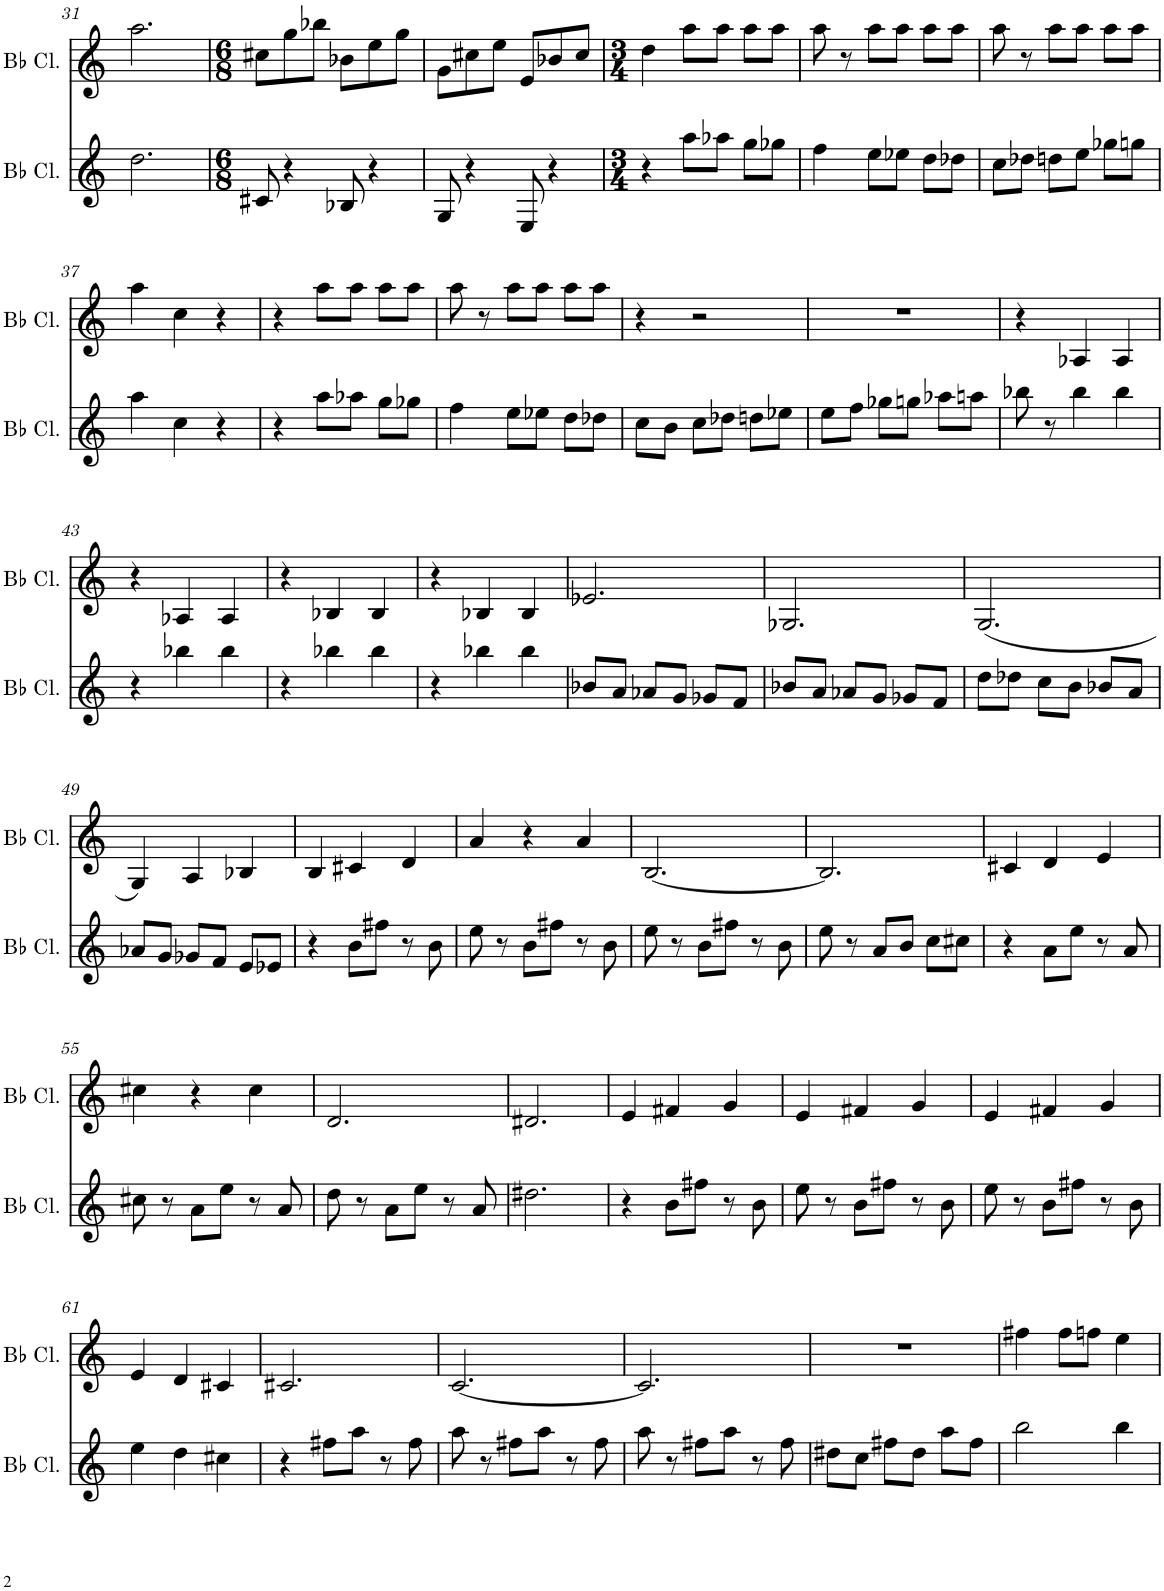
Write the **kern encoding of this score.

**kern	**kern
*part2	*part1
*staff2	*staff1
*I"Bb Clarinet	*I"Bb Clarinet
*I'Bb Cl.	*I'Bb Cl.
!!LO:PB:g=z
*clefG2	*clefG2
*Trd1c2	*Trd1c2
*k[]	*k[]
*M3/4	*M3/4
=31	=31
2.dd\	2.aa\
=32	=32
*M6/8	*M6/8
8c#X/	8cc#X\L
4r	8gg\
.	8bb-X\J
8B-X/	8b-X\L
4r	8ee\
.	8gg\J
=33	=33
8G/	8g\L
4r	8cc#X\
.	8ee\J
8E/	8e/L
4r	8b-X/
.	8cc#/J
=34	=34
*M3/4	*M3/4
4r	4dd\
8aa\L	8aa\L
8aa-X\J	8aa\J
8gg\L	8aa\L
8gg-X\J	8aa\J
=35	=35
4ff\	8aa\
.	8r
8ee\L	8aa\L
8ee-X\J	8aa\J
8dd\L	8aa\L
8dd-X\J	8aa\J
=36	=36
8cc\L	8aa\
8dd-X\J	8r
8ddn\L	8aa\L
8ee\J	8aa\J
8gg-X\L	8aa\L
8ggn\J	8aa\J
!!LO:LB:g=z
=37	=37
4aa\	4aa\
4cc\	4cc\
4r	4r
=38	=38
4r	4r
8aa\L	8aa\L
8aa-X\J	8aa\J
8gg\L	8aa\L
8gg-X\J	8aa\J
=39	=39
4ff\	8aa\
.	8r
8ee\L	8aa\L
8ee-X\J	8aa\J
8dd\L	8aa\L
8dd-X\J	8aa\J
=40	=40
8cc\L	4r
8b\J	.
8cc\L	2r
8dd-X\J	.
8ddn\L	.
8ee-X\J	.
=41	=41
8ee\L	2.r
8ff\J	.
8gg-X\L	.
8ggn\J	.
8aa-X\L	.
8aan\J	.
=42	=42
8bb-X\	4r
8r	.
4bb-\	4A-X/
4bb-\	4A-/
!!LO:LB:g=z
=43	=43
4r	4r
4bb-X\	4A-X/
4bb-\	4A-/
=44	=44
4r	4r
4bb-X\	4B-X/
4bb-\	4B-/
=45	=45
4r	4r
4bb-X\	4B-X/
4bb-\	4B-/
=46	=46
8b-X/L	2.e-X/
8a/J	.
8a-X/L	.
8g/J	.
8g-X/L	.
8f/J	.
=47	=47
8b-X/L	2.G-X/
8a/J	.
8a-X/L	.
8g/J	.
8g-X/L	.
8f/J	.
=48	=48
8dd\L	(2.G/
8dd-X\J	.
8cc\L	.
8b\J	.
8b-X/L	.
8a/J	.
!!LO:LB:g=z
=49	=49
8a-X/L	4G/)
8g/J	.
8g-X/L	4A/
8f/J	.
8e/L	4B-X/
8e-X/J	.
=50	=50
4r	4B/
8b\L	4c#X/
8ff#X\J	.
8r	4d/
8b\	.
=51	=51
8ee\	4a/
8r	.
8b\L	4r
8ff#X\J	.
8r	4a/
8b\	.
=52	=52
8ee\	[2.B/
8r	.
8b\L	.
8ff#X\J	.
8r	.
8b\	.
=53	=53
8ee\	2.B/]
8r	.
8a/L	.
8b/J	.
8cc\L	.
8cc#X\J	.
=54	=54
4r	4c#X/
8a\L	4d/
8ee\J	.
8r	4e/
8a/	.
!!LO:LB:g=z
=55	=55
8cc#X\	4cc#X\
8r	.
8a\L	4r
8ee\J	.
8r	4cc#\
8a/	.
=56	=56
8dd\	2.d/
8r	.
8a\L	.
8ee\J	.
8r	.
8a/	.
=57	=57
2.dd#X\	2.d#X/
=58	=58
4r	4e/
8b\L	4f#X/
8ff#X\J	.
8r	4g/
8b\	.
=59	=59
8ee\	4e/
8r	.
8b\L	4f#X/
8ff#X\J	.
8r	4g/
8b\	.
=60	=60
8ee\	4e/
8r	.
8b\L	4f#X/
8ff#X\J	.
8r	4g/
8b\	.
!!LO:LB:g=z
=61	=61
4ee\	4e/
4dd\	4d/
4cc#X\	4c#X/
=62	=62
4r	2.c#X/
8ff#X\L	.
8aa\J	.
8r	.
8ff#\	.
=63	=63
8aa\	[2.c/
8r	.
8ff#X\L	.
8aa\J	.
8r	.
8ff#\	.
=64	=64
8aa\	2.c/]
8r	.
8ff#X\L	.
8aa\J	.
8r	.
8ff#\	.
=65	=65
8dd#X\L	2.r
8cc\J	.
8ff#X\L	.
8dd#\J	.
8aa\L	.
8ff#\J	.
=66	=66
2bb\	4ff#X\
.	8ff#\L
.	8ffn\J
4bb\	4ee\
=	=
*-	*-
